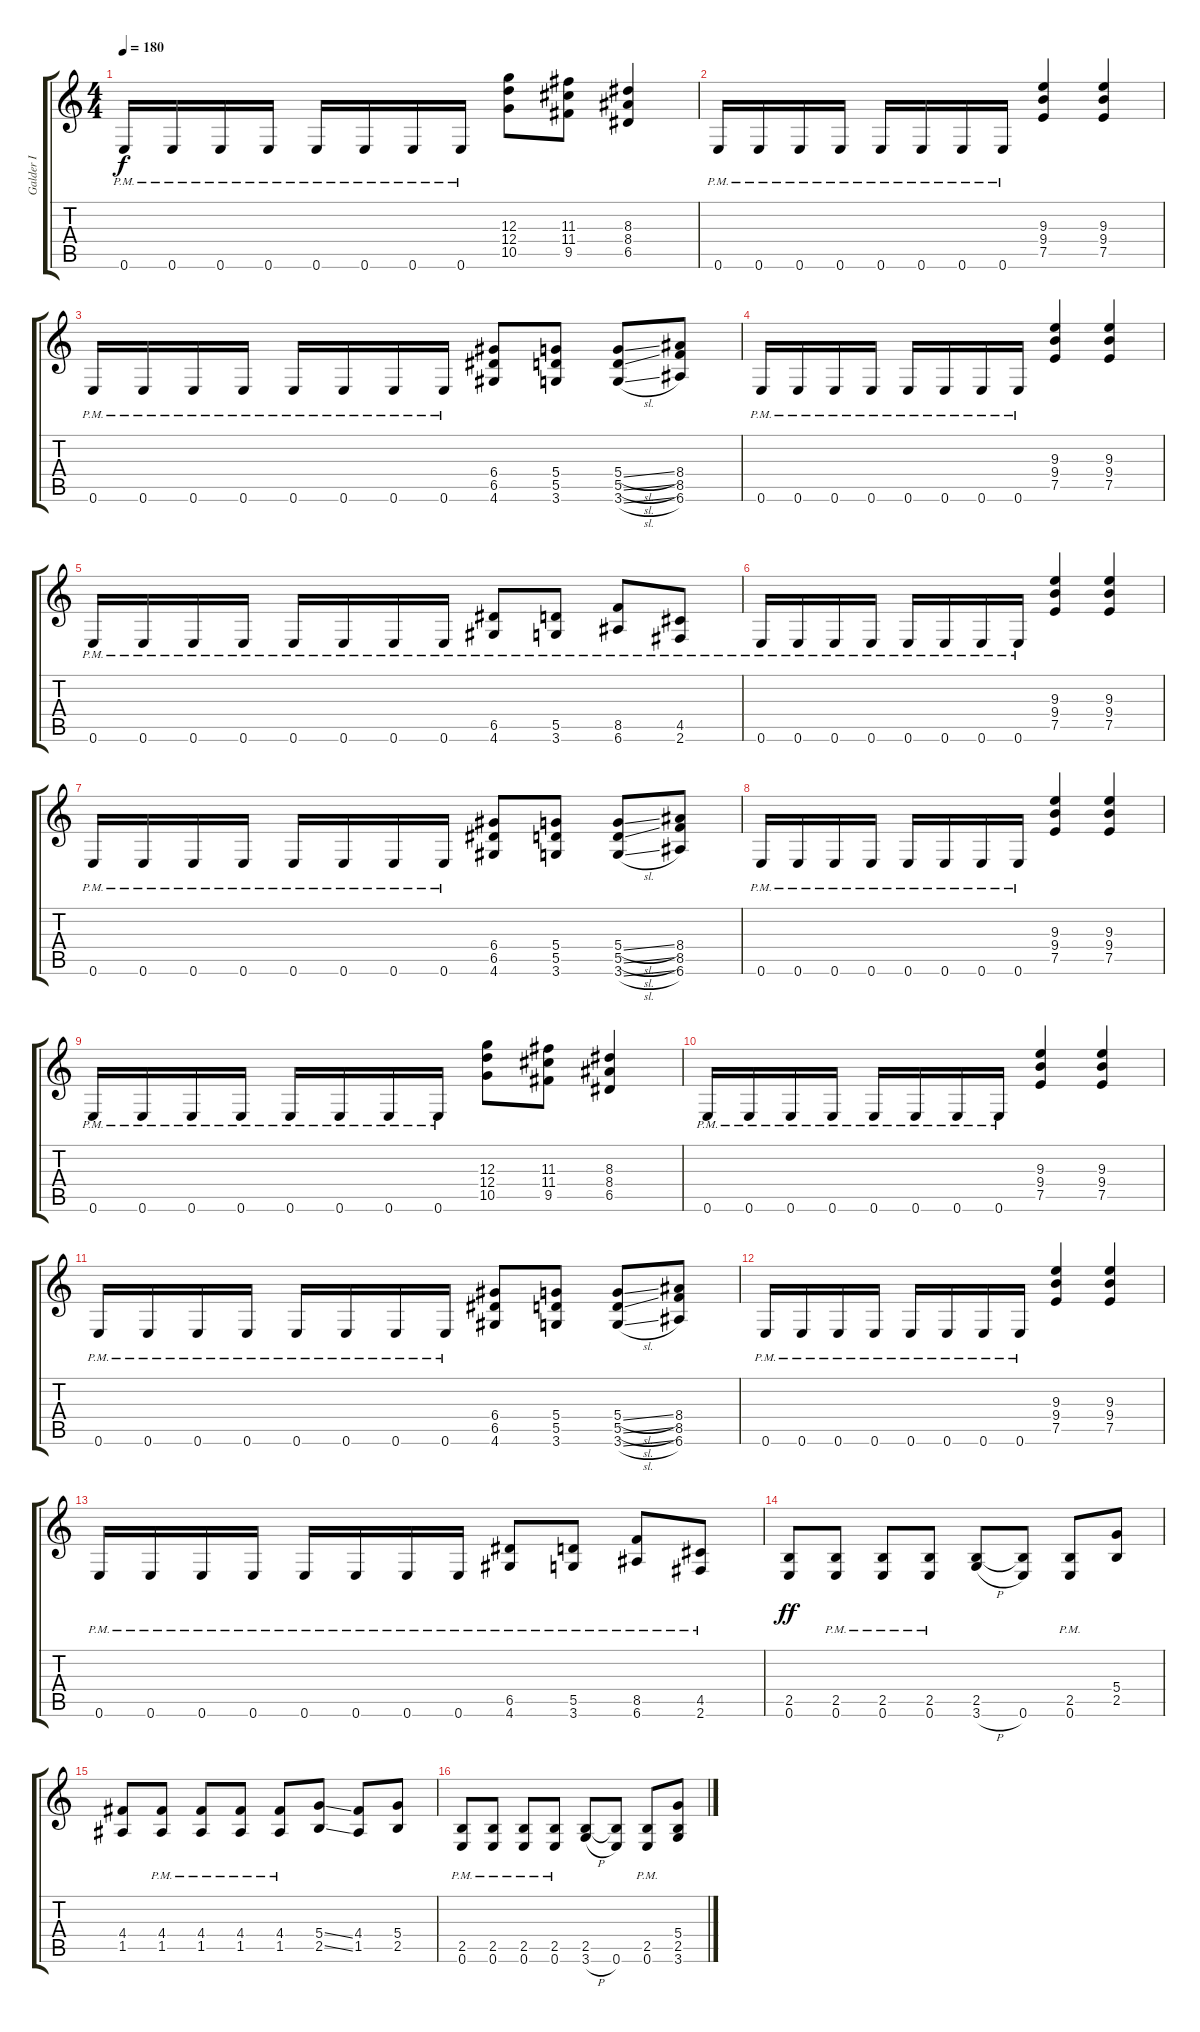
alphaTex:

\track ("Galder I" "Galder I") {instrument distortionguitar}
\staff {score tabs}
\tuning (E4 B3 G3 D3 A2 E2) {hide}
\ts (4 4)
\tempo 180
\clef g2
\ks c
0.6{pm}.16{dy f} 0.6{pm}.16 0.6{pm}.16 0.6{pm}.16 0.6{pm}.16 0.6{pm}.16 0.6{pm}.16 0.6{pm}.16 (12.3 12.4 10.5).8 (11.3 11.4 9.5).8 (8.3 8.4 6.5).4 |
0.6{pm}.16 0.6{pm}.16 0.6{pm}.16 0.6{pm}.16 0.6{pm}.16 0.6{pm}.16 0.6{pm}.16 0.6{pm}.16 (9.3 9.4 7.5).4 (9.3 9.4 7.5).4 |
0.6{pm}.16 0.6{pm}.16 0.6{pm}.16 0.6{pm}.16 0.6{pm}.16 0.6{pm}.16 0.6{pm}.16 0.6{pm}.16 (6.4 6.5 4.6).8 (5.4 5.5 3.6).8 (5.4{sl} 5.5{sl} 3.6{sl}).8 (8.4 8.5 6.6).8 |
0.6{pm}.16 0.6{pm}.16 0.6{pm}.16 0.6{pm}.16 0.6{pm}.16 0.6{pm}.16 0.6{pm}.16 0.6{pm}.16 (9.3 9.4 7.5).4 (9.3 9.4 7.5).4 |
0.6{pm}.16 0.6{pm}.16 0.6{pm}.16 0.6{pm}.16 0.6{pm}.16 0.6{pm}.16 0.6{pm}.16 0.6{pm}.16 (6.5{pm} 4.6{pm}).8 (5.5{pm} 3.6{pm}).8 (8.5{pm} 6.6{pm}).8 (4.5{pm} 2.6{pm}).8 |
0.6{pm}.16 0.6{pm}.16 0.6{pm}.16 0.6{pm}.16 0.6{pm}.16 0.6{pm}.16 0.6{pm}.16 0.6{pm}.16 (9.3 9.4 7.5).4 (9.3 9.4 7.5).4 |
0.6{pm}.16 0.6{pm}.16 0.6{pm}.16 0.6{pm}.16 0.6{pm}.16 0.6{pm}.16 0.6{pm}.16 0.6{pm}.16 (6.4 6.5 4.6).8 (5.4 5.5 3.6).8 (5.4{sl} 5.5{sl} 3.6{sl}).8 (8.4 8.5 6.6).8 |
0.6{pm}.16 0.6{pm}.16 0.6{pm}.16 0.6{pm}.16 0.6{pm}.16 0.6{pm}.16 0.6{pm}.16 0.6{pm}.16 (9.3 9.4 7.5).4 (9.3 9.4 7.5).4 |
0.6{pm}.16 0.6{pm}.16 0.6{pm}.16 0.6{pm}.16 0.6{pm}.16 0.6{pm}.16 0.6{pm}.16 0.6{pm}.16 (12.3 12.4 10.5).8 (11.3 11.4 9.5).8 (8.3 8.4 6.5).4 |
0.6{pm}.16 0.6{pm}.16 0.6{pm}.16 0.6{pm}.16 0.6{pm}.16 0.6{pm}.16 0.6{pm}.16 0.6{pm}.16 (9.3 9.4 7.5).4 (9.3 9.4 7.5).4 |
0.6{pm}.16 0.6{pm}.16 0.6{pm}.16 0.6{pm}.16 0.6{pm}.16 0.6{pm}.16 0.6{pm}.16 0.6{pm}.16 (6.4 6.5 4.6).8 (5.4 5.5 3.6).8 (5.4{sl} 5.5{sl} 3.6{sl}).8 (8.4 8.5 6.6).8 |
0.6{pm}.16 0.6{pm}.16 0.6{pm}.16 0.6{pm}.16 0.6{pm}.16 0.6{pm}.16 0.6{pm}.16 0.6{pm}.16 (9.3 9.4 7.5).4 (9.3 9.4 7.5).4 |
0.6{pm}.16 0.6{pm}.16 0.6{pm}.16 0.6{pm}.16 0.6{pm}.16 0.6{pm}.16 0.6{pm}.16 0.6{pm}.16 (6.5{pm} 4.6{pm}).8 (5.5{pm} 3.6{pm}).8 (8.5{pm} 6.6{pm}).8 (4.5{pm} 2.6{pm}).8 |
(2.5 0.6).8{dy ff} (2.5{pm} 0.6{pm}).8 (2.5{pm} 0.6{pm}).8 (2.5{pm} 0.6{pm}).8 (2.5 3.6{h}).8 (2.5{t} 0.6).8 (2.5{pm} 0.6{pm}).8 (5.4 2.5).8 |
(4.4 1.5).8 (4.4{pm} 1.5{pm}).8 (4.4{pm} 1.5{pm}).8 (4.4{pm} 1.5{pm}).8 (4.4{pm} 1.5{pm}).8 (5.4{ss} 2.5{ss}).8 (4.4 1.5).8 (5.4 2.5).8 |
(2.5{pm} 0.6{pm}).8 (2.5{pm} 0.6{pm}).8 (2.5{pm} 0.6{pm}).8 (2.5{pm} 0.6{pm}).8 (2.5 3.6{h}).8 (2.5{t} 0.6).8 (2.5{pm} 0.6{pm}).8 (5.4 2.5 3.6).8
